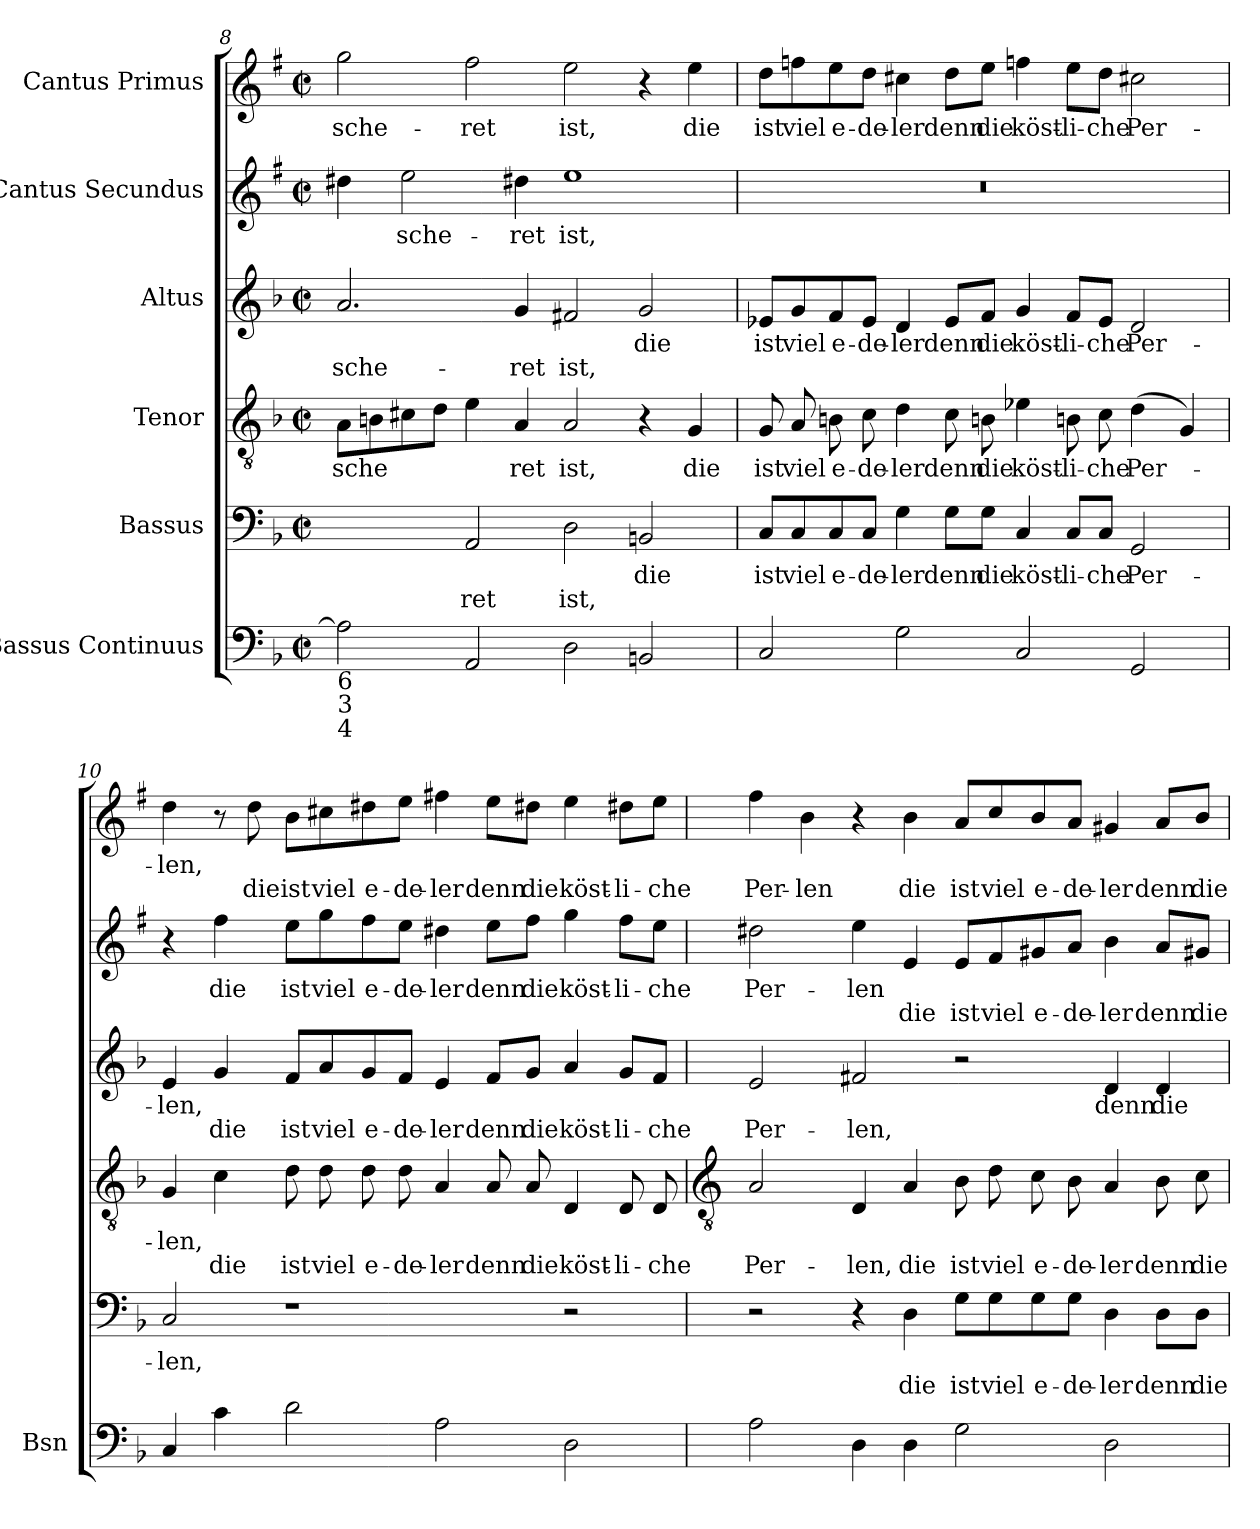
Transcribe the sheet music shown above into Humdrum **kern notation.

**kern	**kern	**text	**text	**kern	**text	**text	**kern	**text	**text	**kern	**text	**text	**kern	**text	**text
*part6	*part5	*part5	*part5	*part4	*part4	*part4	*part3	*part3	*part3	*part2	*part2	*part2	*part1	*part1	*part1
*staff6	*staff5	*staff5	*staff5	*staff4	*staff4	*staff4	*staff3	*staff3	*staff3	*staff2	*staff2	*staff2	*staff1	*staff1	*staff1
*I"Bassus Continuus	*I"Bassus	*	*	*I"Tenor	*	*	*I"Altus	*	*	*I"Cantus Secundus	*	*	*I"Cantus Primus	*	*
*I'Bsn	*	*	*	*	*	*	*	*	*	*	*	*	*	*	*
!!LO:LB:g=z
*clefF4	*clefF4	*	*	*clefGv2	*	*	*clefG2	*	*	*clefG2	*	*	*clefG2	*	*
*	*	*	*	*	*	*	*	*	*	*ITrd1c2	*	*	*ITrd1c2	*	*
*k[b-]	*k[b-]	*	*	*k[b-]	*	*	*k[b-]	*	*	*k[b-]	*	*	*k[b-]	*	*
*F:	*F:	*	*	*F:	*	*	*F:	*	*	*F:	*	*	*F:	*	*
*M4/2	*M4/2	*	*	*M4/2	*	*	*M4/2	*	*	*M4/2	*	*	*M4/2	*	*
*met(c|)	*met(c|)	*	*	*met(c|)	*	*	*met(c|)	*	*	*met(c|)	*	*	*met(c|)	*	*
=8	=8	=8	=8	=8	=8	=8	=8	=8	=8	=8	=8	=8	=8	=8	=8
!LO:TX:b:t=6\n3	!	!	!	!	!	!	!	!	!	!	!	!	!	!	!
!LO:TX:b:t=4	!	!	!	!	!	!	!	!	!	!	!	!	!	!	!
!	!	!	!	!	!LO:LY:b	!	!	!	!LO:LY:b	!	!	!	!	!LO:LY:b	!
2A]	4Ayy_	.	.	8AL	-sche	.	2.a	.	-sche-	4cc#X	.	.	2ff	-sche-	.
.	.	.	.	8Bn	.	.	.	.	.	.	.	.	.	.	.
!	!	!	!	!	!	!	!	!	!	!	!LO:LY:b	!	!	!	!
.	4Ayy]	.	.	8c#X	.	.	.	.	.	2dd	sche-	.	.	.	.
.	.	.	.	8dJ	.	.	.	.	.	.	.	.	.	.	.
!	!	!	!LO:LY:b	!	!	!	!	!	!	!	!	!	!	!LO:LY:b	!
2AA	2AA	.	-ret	4e	.	.	.	.	.	.	.	.	2ee	-ret	.
!	!	!	!	!	!LO:LY:b	!	!	!	!LO:LY:b	!	!LO:LY:b	!	!	!	!
.	.	.	.	4A	ret	.	4g	.	-ret	4cc#X	-ret	.	.	.	.
!	!	!	!LO:LY:b	!	!LO:LY:b	!	!	!	!LO:LY:b	!	!LO:LY:b	!	!	!LO:LY:b	!
2D	2D	.	ist,	2A	ist,	.	2f#X	.	ist,	1dd	ist,	.	2dd	ist,	.
!	!	!LO:LY:b	!	!	!	!	!	!LO:LY:b	!	!	!	!	!	!	!
2BBn	2BBn	die	.	4r	.	.	2g	die	.	.	.	.	4r	.	.
!	!	!	!	!	!LO:LY:b	!	!	!	!	!	!	!	!	!LO:LY:b	!
.	.	.	.	4G	die	.	.	.	.	.	.	.	4dd	die	.
=9	=9	=9	=9	=9	=9	=9	=9	=9	=9	=9	=9	=9	=9	=9	=9
!	!	!LO:LY:b	!	!	!LO:LY:b	!	!	!LO:LY:b	!	!	!	!	!	!LO:LY:b	!
2C	8C/L	ist	.	8G	ist	.	8e-X/L	ist	.	0r	.	.	8cc\L	ist	.
!	!	!LO:LY:b	!	!	!LO:LY:b	!	!	!LO:LY:b	!	!	!	!	!	!LO:LY:b	!
.	8C/	viel	.	8A	viel	.	8g/	viel	.	.	.	.	8ee-X\	viel	.
!	!	!LO:LY:b	!	!	!LO:LY:b	!	!	!LO:LY:b	!	!	!	!	!	!LO:LY:b	!
.	8C/	e-	.	8Bn	e-	.	8f/	e-	.	.	.	.	8dd\	e-	.
!	!	!LO:LY:b	!	!	!LO:LY:b	!	!	!LO:LY:b	!	!	!	!	!	!LO:LY:b	!
.	8C/J	-de-	.	8c	-de-	.	8e-/J	-de-	.	.	.	.	8cc\J	-de-	.
!	!	!LO:LY:b	!	!	!LO:LY:b	!	!	!LO:LY:b	!	!	!	!	!	!LO:LY:b	!
2G	4G	-ler	.	4d	-ler	.	4d	-ler	.	.	.	.	4bn	-ler	.
!	!	!LO:LY:b	!	!	!LO:LY:b	!	!	!LO:LY:b	!	!	!	!	!	!LO:LY:b	!
.	8G\L	denn	.	8c	denn	.	8e-/L	denn	.	.	.	.	8cc\L	denn	.
!	!	!LO:LY:b	!	!	!LO:LY:b	!	!	!LO:LY:b	!	!	!	!	!	!LO:LY:b	!
.	8G\J	die	.	8Bn	die	.	8f/J	die	.	.	.	.	8dd\J	die	.
!	!	!LO:LY:b	!	!	!LO:LY:b	!	!	!LO:LY:b	!	!	!	!	!	!LO:LY:b	!
2C	4C	köst-	.	4e-X	köst-	.	4g	köst-	.	.	.	.	4ee-X	köst-	.
!	!	!LO:LY:b	!	!	!LO:LY:b	!	!	!LO:LY:b	!	!	!	!	!	!LO:LY:b	!
.	8C/L	-li-	.	8Bn	-li-	.	8f/L	-li-	.	.	.	.	8dd\L	-li-	.
!	!	!LO:LY:b	!	!	!LO:LY:b	!	!	!LO:LY:b	!	!	!	!	!	!LO:LY:b	!
.	8C/J	-che	.	8c	-che	.	8e-/J	-che	.	.	.	.	8cc\J	-che	.
!	!	!LO:LY:b	!	!	!LO:LY:b	!	!	!LO:LY:b	!	!	!	!	!	!LO:LY:b	!
2GG	2GG	Per-	.	(>4d	Per-	.	2d	Per-	.	.	.	.	2bn	Per-	.
.	.	.	.	4G)	.	.	.	.	.	.	.	.	.	.	.
=10	=10	=10	=10	=10	=10	=10	=10	=10	=10	=10	=10	=10	=10	=10	=10
!	!	!LO:LY:b	!	!	!LO:LY:b	!	!	!LO:LY:b	!	!	!	!	!	!LO:LY:b	!
4C	2C	-len,	.	4G	-len,	.	4e	-len,	.	4r	.	.	4cc	-len,	.
!	!	!	!	!	!	!LO:LY:b	!	!	!LO:LY:b	!	!LO:LY:b	!	!	!	!
4c	.	.	.	4c	.	die	4g	.	die	4ee	die	.	8r	.	.
!	!	!	!	!	!	!	!	!	!	!	!	!	!	!	!LO:LY:b
.	.	.	.	.	.	.	.	.	.	.	.	.	8cc	.	die
!	!	!	!	!	!	!LO:LY:b	!	!	!LO:LY:b	!	!LO:LY:b	!	!	!	!LO:LY:b
2d	1r	.	.	8d	.	ist	8f/L	.	ist	8dd\L	ist	.	8a\L	.	ist
!	!	!	!	!	!	!LO:LY:b	!	!	!LO:LY:b	!	!LO:LY:b	!	!	!	!LO:LY:b
.	.	.	.	8d	.	viel	8a/	.	viel	8ff\	viel	.	8bn\	.	viel
!	!	!	!	!	!	!LO:LY:b	!	!	!LO:LY:b	!	!LO:LY:b	!	!	!	!LO:LY:b
.	.	.	.	8d	.	e-	8g/	.	e-	8ee\	e-	.	8cc#X\	.	e-
!	!	!	!	!	!	!LO:LY:b	!	!	!LO:LY:b	!	!LO:LY:b	!	!	!	!LO:LY:b
.	.	.	.	8d	.	-de-	8f/J	.	-de-	8dd\J	-de-	.	8dd\J	.	-de-
!	!	!	!	!	!	!LO:LY:b	!	!	!LO:LY:b	!	!LO:LY:b	!	!	!	!LO:LY:b
2A	.	.	.	4A	.	-ler	4e	.	-ler	4cc#X	-ler	.	4een	.	-ler
!	!	!	!	!	!	!LO:LY:b	!	!	!LO:LY:b	!	!LO:LY:b	!	!	!	!LO:LY:b
.	.	.	.	8A	.	denn	8f/L	.	denn	8dd\L	denn	.	8dd\L	.	denn
!	!	!	!	!	!	!LO:LY:b	!	!	!LO:LY:b	!	!LO:LY:b	!	!	!	!LO:LY:b
.	.	.	.	8A	.	die	8g/J	.	die	8ee\J	die	.	8cc#X\J	.	die
!	!	!	!	!	!	!LO:LY:b	!	!	!LO:LY:b	!	!LO:LY:b	!	!	!	!LO:LY:b
2D	2r	.	.	4D	.	köst-	4a	.	köst-	4ff	köst-	.	4dd	.	köst-
!	!	!	!	!	!	!LO:LY:b	!	!	!LO:LY:b	!	!LO:LY:b	!	!	!	!LO:LY:b
.	.	.	.	8D	.	-li-	8g/L	.	-li-	8ee\L	-li-	.	8cc#X\L	.	-li-
!	!	!	!	!	!	!LO:LY:b	!	!	!LO:LY:b	!	!LO:LY:b	!	!	!	!LO:LY:b
.	.	.	.	8D	.	-che	8f/J	.	-che	8dd\J	-che	.	8dd\J	.	-che
!!LO:LB:g=z
=11	=11	=11	=11	=11	=11	=11	=11	=11	=11	=11	=11	=11	=11	=11	=11
*	*	*	*	*clefGv2	*	*	*	*	*	*	*	*	*	*	*
!	!	!	!	!	!	!LO:LY:b	!	!	!LO:LY:b	!	!LO:LY:b	!	!	!	!LO:LY:b
2A	2r	.	.	2A	.	Per-	2e	.	Per-	2cc#X	Per-	.	4ee	.	Per-
!	!	!	!	!	!	!	!	!	!	!	!	!	!	!	!LO:LY:b
.	.	.	.	.	.	.	.	.	.	.	.	.	4a	.	-len
!	!	!	!	!	!	!LO:LY:b	!	!	!LO:LY:b	!	!LO:LY:b	!	!	!	!
4D	4r	.	.	4D	.	-len,	2f#X	.	-len,	4dd	-len	.	4r	.	.
!	!	!	!LO:LY:b	!	!	!LO:LY:b	!	!	!	!	!	!LO:LY:b	!	!	!LO:LY:b
4D	4D	.	die	4A	.	die	.	.	.	4d	.	die	4a	.	die
!	!	!	!LO:LY:b	!	!	!LO:LY:b	!	!	!	!	!	!LO:LY:b	!	!	!LO:LY:b
2G	8G\L	.	ist	8B-	.	ist	2r	.	.	8d/L	.	ist	8g/L	.	ist
!	!	!	!LO:LY:b	!	!	!LO:LY:b	!	!	!	!	!	!LO:LY:b	!	!	!LO:LY:b
.	8G\	.	viel	8d	.	viel	.	.	.	8e/	.	viel	8b-/	.	viel
!	!	!	!LO:LY:b	!	!	!LO:LY:b	!	!	!	!	!	!LO:LY:b	!	!	!LO:LY:b
.	8G\	.	e-	8c	.	e-	.	.	.	8f#X/	.	e-	8a/	.	e-
!	!	!	!LO:LY:b	!	!	!LO:LY:b	!	!	!	!	!	!LO:LY:b	!	!	!LO:LY:b
.	8G\J	.	-de-	8B-	.	-de-	.	.	.	8g/J	.	-de-	8g/J	.	-de-
!	!	!	!LO:LY:b	!	!	!LO:LY:b	!	!LO:LY:b	!	!	!	!LO:LY:b	!	!	!LO:LY:b
2D	4D	.	-ler	4A	.	-ler	4d	denn	.	4a	.	-ler	4f#X	.	-ler
!	!	!	!LO:LY:b	!	!	!LO:LY:b	!	!LO:LY:b	!	!	!	!LO:LY:b	!	!	!LO:LY:b
.	8D\L	.	denn	8B-	.	denn	4d	die	.	8g/L	.	denn	8g/L	.	denn
!	!	!	!LO:LY:b	!	!	!LO:LY:b	!	!	!	!	!	!LO:LY:b	!	!	!LO:LY:b
.	8D\J	.	die	8c	.	die	.	.	.	8f#X/J	.	die	8a/J	.	die
=	=	=	=	=	=	=	=	=	=	=	=	=	=	=	=
*-	*-	*-	*-	*-	*-	*-	*-	*-	*-	*-	*-	*-	*-	*-	*-
